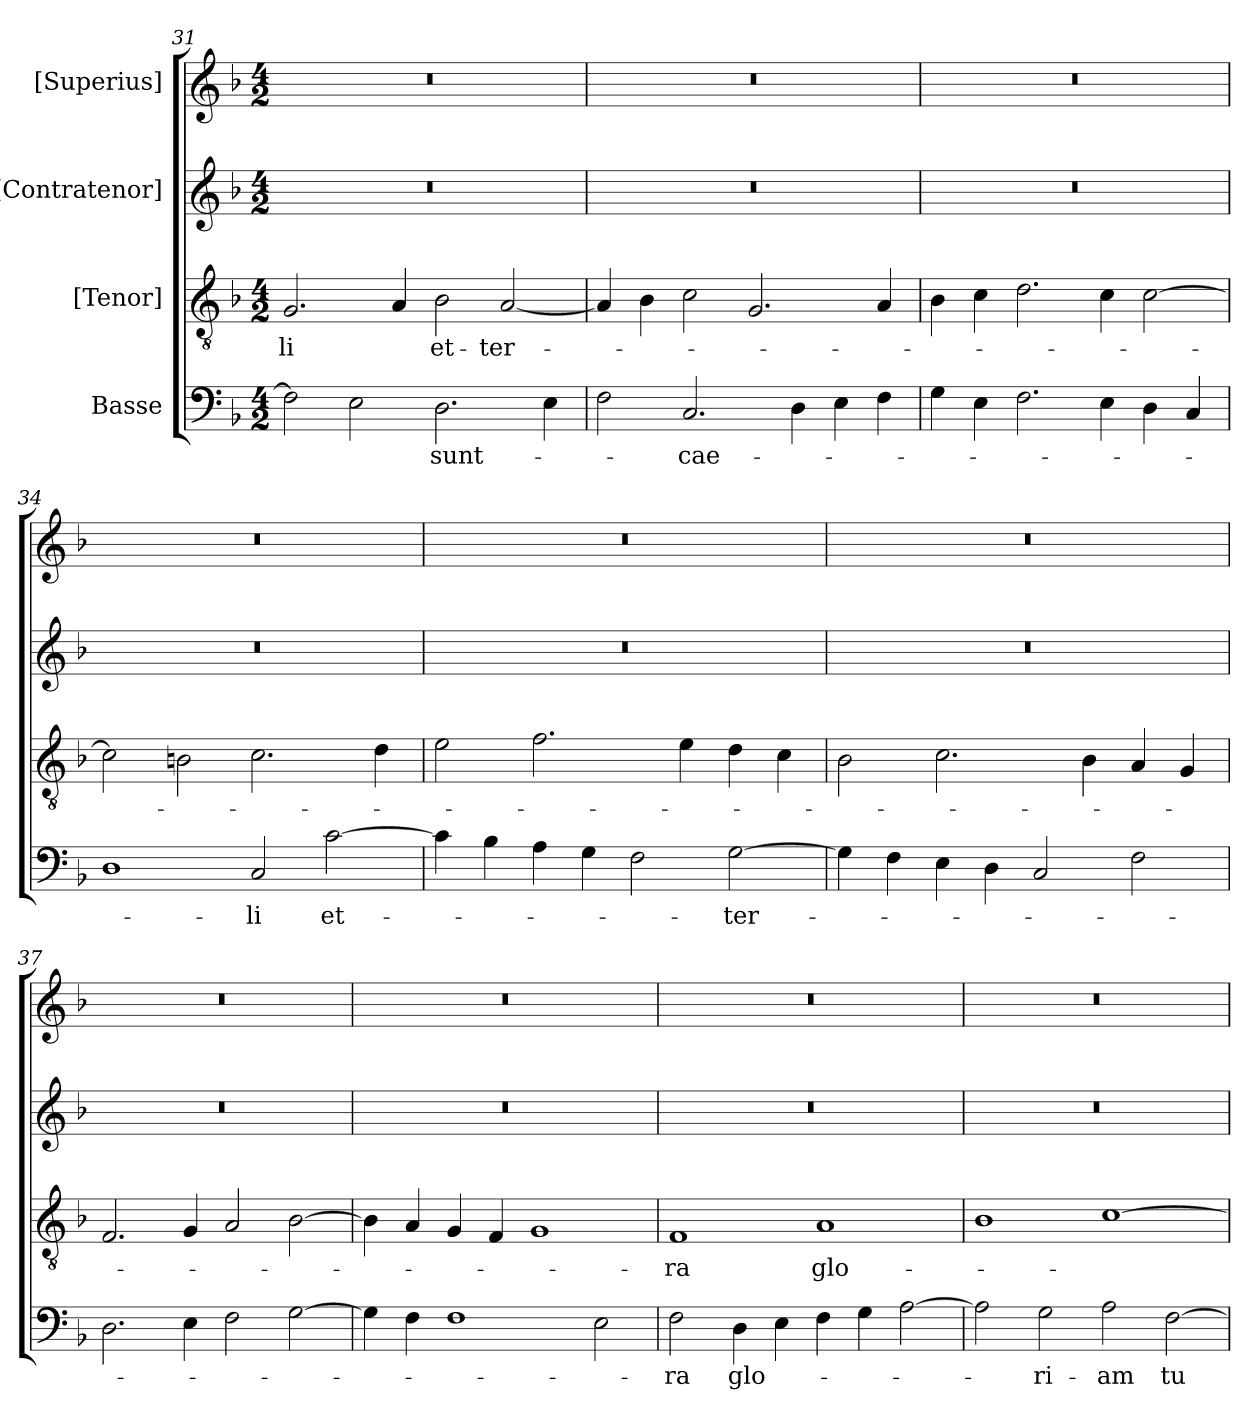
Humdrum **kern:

**kern	**text	**kern	**text	**kern	**kern
*part4	*part4	*part3	*part3	*part2	*part1
*staff4	*staff4	*staff3	*staff3	*staff2	*staff1
*I"Basse	*	*I"[Tenor]	*	*I"[Contratenor]	*I"[Superius]
*clefF4	*	*clefGv2	*	*clefG2	*clefG2
*k[b-]	*	*k[b-]	*	*k[b-]	*k[b-]
*M4/2	*	*M4/2	*	*M4/2	*M4/2
=31	=31	=31	=31	=31	=31
2F\]	.	2.G/	-li	0r	0r
2E\	.	.	.	.	.
.	.	4A/	.	.	.
2.D\	sunt-	2B-\	et-	.	.
.	.	[2A/	ter-	.	.
4E\	.	.	.	.	.
=32	=32	=32	=32	=32	=32
2F\	.	4A/]	.	0r	0r
.	.	4B-\	.	.	.
2.C/	cae-	2c\	.	.	.
.	.	2.G/	.	.	.
4D\	.	.	.	.	.
4E\	.	.	.	.	.
4F\	.	4A/	.	.	.
=33	=33	=33	=33	=33	=33
4G\	.	4B-\	.	0r	0r
4E\	.	4c\	.	.	.
2.F\	.	2.d\	.	.	.
4E\	.	4c\	.	.	.
4D\	.	[2c\	.	.	.
4C/	.	.	.	.	.
=34	=34	=34	=34	=34	=34
1D\	.	2c\]	.	0r	0r
.	.	2Bn\	.	.	.
2C/	-li	2.c\	.	.	.
[2c\	et-	.	.	.	.
.	.	4d\	.	.	.
=35	=35	=35	=35	=35	=35
4c\]	.	2e\	.	0r	0r
4B-\	.	.	.	.	.
4A\	.	2.f\	.	.	.
4G\	.	.	.	.	.
2F\	.	.	.	.	.
.	.	4e\	.	.	.
[2G\	ter-	4d\	.	.	.
.	.	4c\	.	.	.
=36	=36	=36	=36	=36	=36
4G\]	.	2B-\	.	0r	0r
4F\	.	.	.	.	.
4E\	.	2.c\	.	.	.
4D\	.	.	.	.	.
2C/	.	.	.	.	.
.	.	4B-\	.	.	.
2F\	.	4A/	.	.	.
.	.	4G/	.	.	.
=37	=37	=37	=37	=37	=37
2.D\	.	2.F/	.	0r	0r
4E\	.	4G/	.	.	.
2F\	.	2A/	.	.	.
[2G\	.	[2B-\	.	.	.
=38	=38	=38	=38	=38	=38
4G\]	.	4B-\]	.	0r	0r
4F\	.	4A/	.	.	.
1F\	.	4G/	.	.	.
.	.	4F/	.	.	.
.	.	1G/	.	.	.
2E\	.	.	.	.	.
=39	=39	=39	=39	=39	=39
2F\	-ra	1F/	-ra	0r	0r
4D\	glo-	.	.	.	.
4E\	.	.	.	.	.
4F\	.	1A/	glo-	.	.
4G\	.	.	.	.	.
[2A\	.	.	.	.	.
=40	=40	=40	=40	=40	=40
2A\]	.	1B-\	.	0r	0r
2G\	-ri-	.	.	.	.
2A\	-am	[1c\	.	.	.
[2F\	tu-	.	.	.	.
=	=	=	=	=	=
*-	*-	*-	*-	*-	*-
